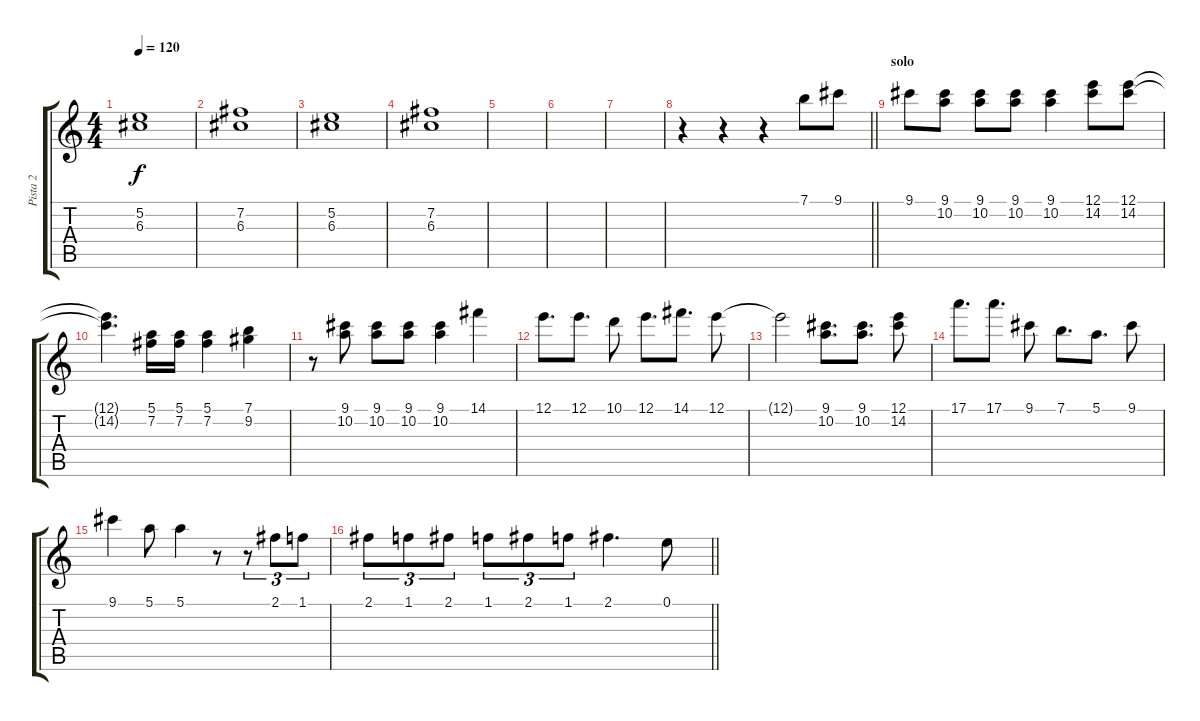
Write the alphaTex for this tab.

\track ("Pista 2" "Pista 2") {instrument acousticguitarsteel}
\staff {score tabs}
\tuning (E4 B3 G3 D3 A2 E2) {hide}
\ts (4 4)
\tempo 120
\clef g2
\ks c
(5.2 6.3).1{dy f} |
(7.2 6.3).1 |
(5.2 6.3).1 |
(7.2 6.3).1 |
|
|
|
\barLineRight lightlight
r.4{instrument acousticguitarsteel} r.4 r.4 7.1.8{volume 16} 9.1.8 |
\section ("" "solo")
9.1.8{volume 16} (9.1 10.2).8 (9.1 10.2).8 (9.1 10.2).8 (9.1 10.2).4 (12.1 14.2).8 (12.1 14.2).8 |
(12.1{t} 14.2{t}).4{d} (5.1 7.2).16 (5.1 7.2).16 (5.1 7.2).4 (7.1 9.2).4 |
r.8 (9.1 10.2).8 (9.1 10.2).8 (9.1 10.2).8 (9.1 10.2).4 14.1.4 |
12.1.8{d} 12.1.8{d} 10.1.8 12.1.8{d} 14.1.8{d} 12.1.8 |
12.1{t}.2 (9.1 10.2).8{d} (9.1 10.2).8{d} (12.1 14.2).8 |
17.1.8{d} 17.1.8{d} 9.1.8 7.1.8{d} 5.1.8{d} 9.1.8 |
9.1.4 5.1.8 5.1.4 r.8 r.8{tu (3 2)} 2.1.8{tu (3 2)} 1.1.8{tu (3 2)} |
\barLineRight lightlight
2.1.8{tu (3 2)} 1.1.8{tu (3 2)} 2.1.8{tu (3 2)} 1.1.8{tu (3 2)} 2.1.8{tu (3 2)} 1.1.8{tu (3 2)} 2.1.4{d} 0.1.8
